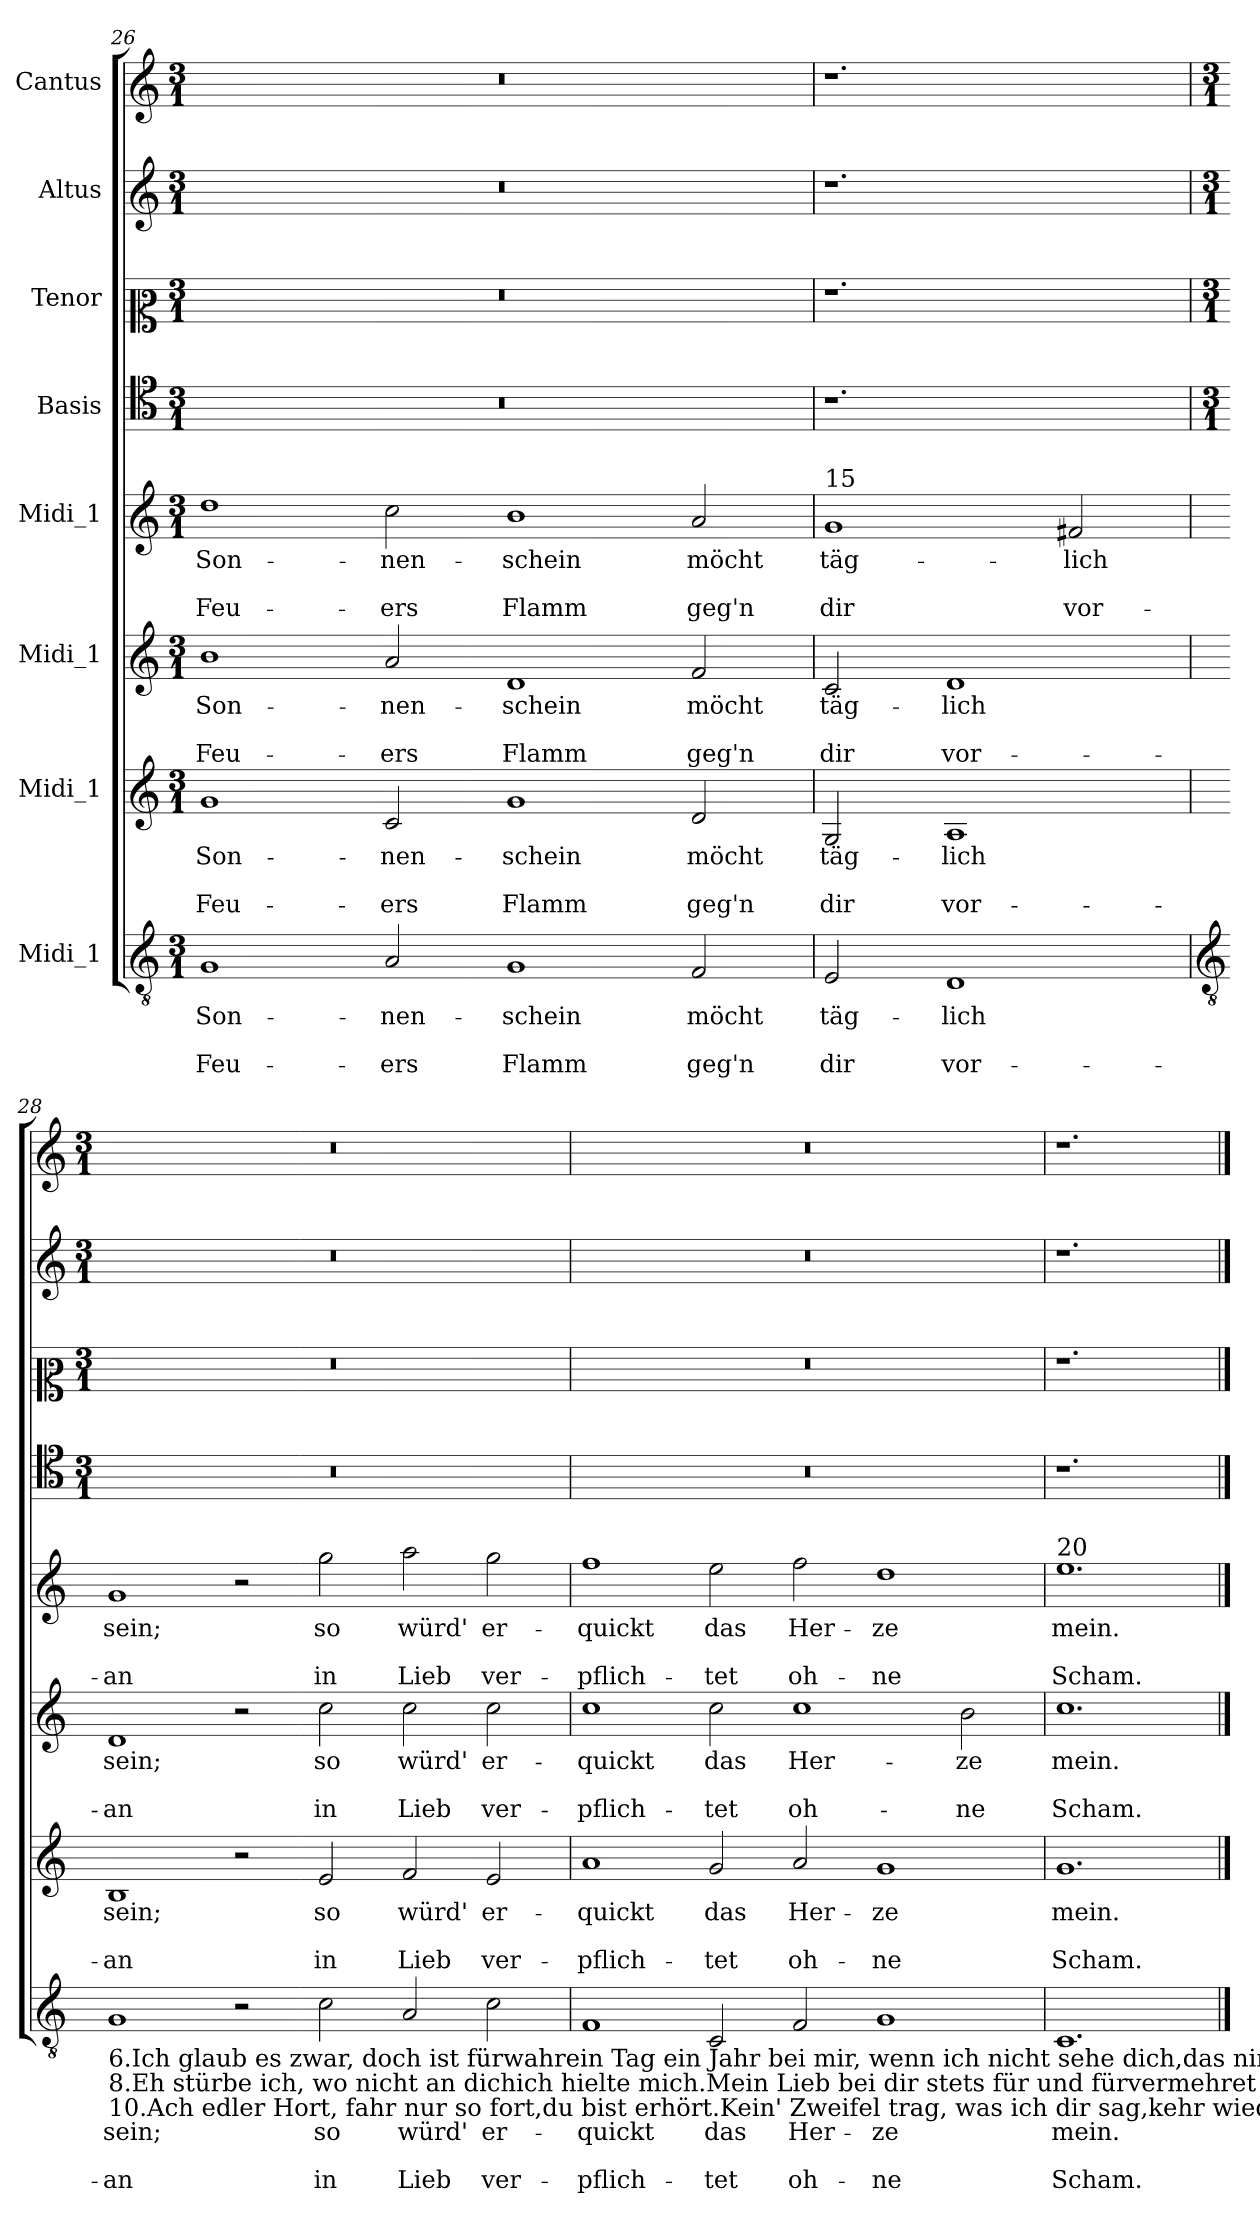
**kern	**text	**text	**text	**kern	**text	**text	**text	**kern	**text	**text	**text	**kern	**text	**text	**text	**kern	**kern	**kern	**kern
*part8	*part8	*part8	*part8	*part7	*part7	*part7	*part7	*part6	*part6	*part6	*part6	*part5	*part5	*part5	*part5	*part4	*part3	*part2	*part1
*staff8	*staff8	*staff8	*staff8	*staff7	*staff7	*staff7	*staff7	*staff6	*staff6	*staff6	*staff6	*staff5	*staff5	*staff5	*staff5	*staff4	*staff3	*staff2	*staff1
*I"Midi_1	*	*	*	*I"Midi_1	*	*	*	*I"Midi_1	*	*	*	*I"Midi_1	*	*	*	*I"Basis	*I"Tenor	*I"Altus	*I"Cantus
*clefGv2	*	*	*	*clefG2	*	*	*	*clefG2	*	*	*	*clefG2	*	*	*	*clefC4	*clefC2	*clefG2	*clefG2
*k[]	*	*	*	*k[]	*	*	*	*k[]	*	*	*	*k[]	*	*	*	*k[]	*k[]	*k[]	*k[]
*C:	*	*	*	*C:	*	*	*	*C:	*	*	*	*C:	*	*	*	*C:	*C:	*C:	*C:
*M3/1	*	*	*	*M3/1	*	*	*	*M3/1	*	*	*	*M3/1	*	*	*	*M3/1	*M3/1	*M3/1	*M3/1
=26	=26	=26	=26	=26	=26	=26	=26	=26	=26	=26	=26	=26	=26	=26	=26	=26	=26	=26	=26
!	!LO:LY:b	!	!LO:LY:b	!	!LO:LY:b	!	!LO:LY:b	!	!LO:LY:b	!	!LO:LY:b	!	!LO:LY:b	!	!LO:LY:b	!	!	!	!
1G	Son-	.	-Feu-	1g	Son-	.	-Feu-	1b	Son-	.	-Feu-	1dd	Son-	.	-Feu-	0.r	0.r	0.r	0.r
!	!LO:LY:b	!	!LO:LY:b	!	!LO:LY:b	!	!LO:LY:b	!	!LO:LY:b	!	!LO:LY:b	!	!LO:LY:b	!	!LO:LY:b	!	!	!	!
2A	-nen-	.	-ers	2c	-nen-	.	-ers	2a	-nen-	.	-ers	2cc	-nen-	.	-ers	.	.	.	.
!	!LO:LY:b	!	!LO:LY:b	!	!LO:LY:b	!	!LO:LY:b	!	!LO:LY:b	!	!LO:LY:b	!	!LO:LY:b	!	!LO:LY:b	!	!	!	!
1G	schein	.	Flamm	1g	schein	.	Flamm	1d	schein	.	Flamm	1b	schein	.	Flamm	.	.	.	.
!	!LO:LY:b	!	!LO:LY:b	!	!LO:LY:b	!	!LO:LY:b	!	!LO:LY:b	!	!LO:LY:b	!	!LO:LY:b	!	!LO:LY:b	!	!	!	!
2F	möcht	.	geg'n	2d	möcht	.	geg'n	2f	möcht	.	geg'n	2a	möcht	.	geg'n	.	.	.	.
=27	=27	=27	=27	=27	=27	=27	=27	=27	=27	=27	=27	=27	=27	=27	=27	=27	=27	=27	=27
!	!	!	!	!	!	!	!	!	!	!	!	!LO:TX:a:t=15	!	!	!	!	!	!	!
!	!LO:LY:b	!	!LO:LY:b	!	!LO:LY:b	!	!LO:LY:b	!	!LO:LY:b	!	!LO:LY:b	!	!LO:LY:b	!	!LO:LY:b	!	!	!	!
2E	täg-	.	-dir	2G	täg-	.	-dir	2c	täg-	.	-dir	1g	täg-	.	-dir	1.r	1.r	1.r	1.r
!	!LO:LY:b	!	!LO:LY:b	!	!LO:LY:b	!	!LO:LY:b	!	!LO:LY:b	!	!LO:LY:b	!	!	!	!	!	!	!	!
1D	lich	.	vor-	1A	lich	.	vor-	1d	lich	.	vor-	.	.	.	.	.	.	.	.
!	!	!	!	!	!	!	!	!	!	!	!	!	!LO:LY:b	!	!LO:LY:b	!	!	!	!
.	.	.	.	.	.	.	.	.	.	.	.	2f#X	lich	.	vor-	.	.	.	.
!!LO:LB:g=z
=28	=28	=28	=28	=28	=28	=28	=28	=28	=28	=28	=28	=28	=28	=28	=28	=28	=28	=28	=28
*clefGv2	*	*	*	*	*	*	*	*	*	*	*	*	*	*	*	*	*	*	*
*	*	*	*	*	*	*	*	*	*	*	*	*	*	*	*	*M3/1	*M3/1	*M3/1	*M3/1
!LO:TX:b:t=6.Ich glaub es zwar, doch ist fürwahrein Tag ein Jahr bei mir, wenn ich nicht sehe dich,das nimm wohl wahr.O edler Hort, hüt dich hinfort,daß nicht vergeblich sei dein Wort.	!	!	!	!	!	!	!	!	!	!	!	!	!	!	!	!	!	!	!
!LO:TX:b:t=8.Eh stürbe ich, wo nicht an dichich hielte mich.Mein Lieb bei dir stets für und fürvermehret sich.Denk oft an mich, das bitt ich dich;dein bin ich tot und lebendig.	!	!	!	!	!	!	!	!	!	!	!	!	!	!	!	!	!	!	!
!LO:TX:b:t=10.Ach edler Hort, fahr nur so fort,du bist erhört.Kein' Zweifel trag, was ich dir sag,kehr wieder baldin Liebesg'stalt, mein Aufenthalt,so wird die Lieb mit Lieb bezahlt.	!	!	!	!	!	!	!	!	!	!	!	!	!	!	!	!	!	!	!
!	!LO:LY:b	!	!LO:LY:b	!	!LO:LY:b	!	!LO:LY:b	!	!LO:LY:b	!	!LO:LY:b	!	!LO:LY:b	!	!LO:LY:b	!	!	!	!
1G	-sein;	.	an	1B	-sein;	.	an	1d	-sein;	.	an	1g	-sein;	.	an	0.r	0.r	0.r	0.r
2r	.	.	.	2r	.	.	.	2r	.	.	.	2r	.	.	.	.	.	.	.
!	!LO:LY:b	!	!LO:LY:b	!	!LO:LY:b	!	!LO:LY:b	!	!LO:LY:b	!	!LO:LY:b	!	!LO:LY:b	!	!LO:LY:b	!	!	!	!
2c	so	.	in	2e	so	.	in	2cc	so	.	in	2gg	so	.	in	.	.	.	.
!	!LO:LY:b	!	!LO:LY:b	!	!LO:LY:b	!	!LO:LY:b	!	!LO:LY:b	!	!LO:LY:b	!	!LO:LY:b	!	!LO:LY:b	!	!	!	!
2A	würd'	.	Lieb	2f	würd'	.	Lieb	2cc	würd'	.	Lieb	2aa	würd'	.	Lieb	.	.	.	.
!	!LO:LY:b	!	!LO:LY:b	!	!LO:LY:b	!	!LO:LY:b	!	!LO:LY:b	!	!LO:LY:b	!	!LO:LY:b	!	!LO:LY:b	!	!	!	!
2c	er-	.	-ver-	2e	er-	.	-ver-	2cc	er-	.	-ver-	2gg	er-	.	-ver-	.	.	.	.
=29	=29	=29	=29	=29	=29	=29	=29	=29	=29	=29	=29	=29	=29	=29	=29	=29	=29	=29	=29
!	!LO:LY:b	!	!LO:LY:b	!	!LO:LY:b	!	!LO:LY:b	!	!LO:LY:b	!	!LO:LY:b	!	!LO:LY:b	!	!LO:LY:b	!	!	!	!
1F	-quickt	.	pflich-	1a	-quickt	.	pflich-	1cc	-quickt	.	pflich-	1ff	-quickt	.	pflich-	0.r	0.r	0.r	0.r
!	!LO:LY:b	!	!LO:LY:b	!	!LO:LY:b	!	!LO:LY:b	!	!LO:LY:b	!	!LO:LY:b	!	!LO:LY:b	!	!LO:LY:b	!	!	!	!
2C	-das	.	tet	2g	-das	.	tet	2cc	-das	.	tet	2ee	-das	.	tet	.	.	.	.
!	!LO:LY:b	!	!LO:LY:b	!	!LO:LY:b	!	!LO:LY:b	!	!LO:LY:b	!	!LO:LY:b	!	!LO:LY:b	!	!LO:LY:b	!	!	!	!
2F	Her-	.	-oh-	2a	Her-	.	-oh-	1cc	Her-	.	-oh-	2ff	Her-	.	-oh-	.	.	.	.
!	!LO:LY:b	!	!LO:LY:b	!	!LO:LY:b	!	!LO:LY:b	!	!	!	!	!	!LO:LY:b	!	!LO:LY:b	!	!	!	!
1G	-ze	.	ne	1g	-ze	.	ne	.	.	.	.	1dd	-ze	.	ne	.	.	.	.
!	!	!	!	!	!	!	!	!	!LO:LY:b	!	!LO:LY:b	!	!	!	!	!	!	!	!
.	.	.	.	.	.	.	.	2b	-ze	.	ne	.	.	.	.	.	.	.	.
=30	=30	=30	=30	=30	=30	=30	=30	=30	=30	=30	=30	=30	=30	=30	=30	=30	=30	=30	=30
!	!	!	!	!	!	!	!	!	!	!	!	!LO:TX:a:t=20	!	!	!	!	!	!	!
!	!LO:LY:b	!	!LO:LY:b	!	!LO:LY:b	!	!LO:LY:b	!	!LO:LY:b	!	!LO:LY:b	!	!LO:LY:b	!	!LO:LY:b	!	!	!	!
1.C	mein.	.	Scham.	1.g	mein.	.	Scham.	1.cc	mein.	.	Scham.	1.ee	mein.	.	Scham.	1.r	1.r	1.r	1.r
==	==	==	==	==	==	==	==	==	==	==	==	==	==	==	==	==	==	==	==
*-	*-	*-	*-	*-	*-	*-	*-	*-	*-	*-	*-	*-	*-	*-	*-	*-	*-	*-	*-
